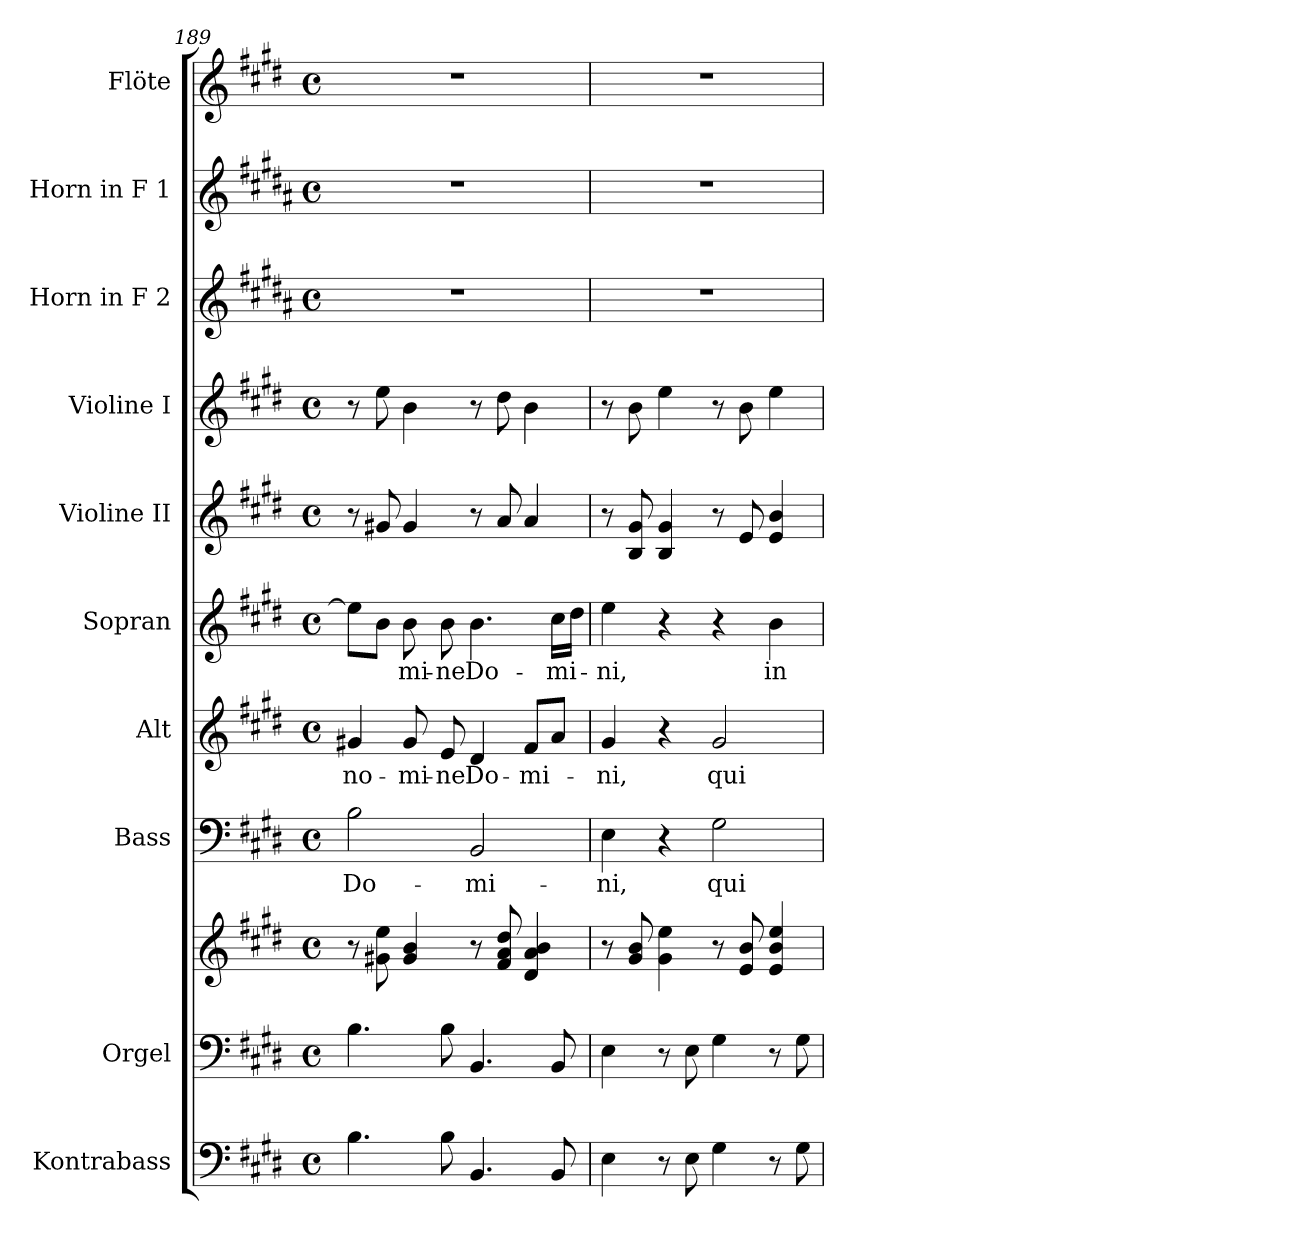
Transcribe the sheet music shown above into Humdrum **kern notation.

**kern	**kern	**kern	**kern	**text	**kern	**text	**kern	**text	**kern	**kern	**kern	**kern	**kern
*part10	*part9	*part9	*part8	*part8	*part7	*part7	*part6	*part6	*part5	*part4	*part3	*part2	*part1
*staff11	*staff10	*staff9	*staff8	*staff8	*staff7	*staff7	*staff6	*staff6	*staff5	*staff4	*staff3	*staff2	*staff1
*I"Kontrabass	*I"Orgel	*	*I"Bass	*	*I"Alt	*	*I"Sopran	*	*I"Violine II	*I"Violine I	*I"Horn in F 2	*I"Horn in F 1	*I"Flöte
*I'Kb.	*I'Org.	*	*I'B.	*	*I'A.	*	*I'S.	*	*I'Vl. II	*I'Vl. I	*	*	*I'Fl.
!!LO:PB:g=z
*clefF4	*clefF4	*clefG2	*clefF4	*	*clefG2	*	*clefG2	*	*clefG2	*clefG2	*clefG2	*clefG2	*clefG2
*ITrd7c12	*	*	*	*	*	*	*	*	*	*	*ITrd4c7	*ITrd4c7	*
*k[f#c#g#d#]	*k[f#c#g#d#]	*k[f#c#g#d#]	*k[f#c#g#d#]	*	*k[f#c#g#d#]	*	*k[f#c#g#d#]	*	*k[f#c#g#d#]	*k[f#c#g#d#]	*k[f#c#g#d#]	*k[f#c#g#d#]	*k[f#c#g#d#]
*E:	*E:	*E:	*E:	*	*E:	*	*E:	*	*E:	*E:	*E:	*E:	*E:
*M4/4	*M4/4	*M4/4	*M4/4	*	*M4/4	*	*M4/4	*	*M4/4	*M4/4	*M4/4	*M4/4	*M4/4
*met(c)	*met(c)	*met(c)	*met(c)	*	*met(c)	*	*met(c)	*	*met(c)	*met(c)	*met(c)	*met(c)	*met(c)
=189	=189	=189	=189	=189	=189	=189	=189	=189	=189	=189	=189	=189	=189
!	!	!	!	!LO:LY:b	!	!LO:LY:b	!	!	!	!	!	!	!
4.BB\	4.B\	8r	2B\	Do-	4g#X/	no-	8ee\L]	.	8r	8r	1r	1r	1r
.	.	8g#X\ 8ee\	.	.	.	.	8b\J	.	8g#X/	8ee\	.	.	.
!	!	!	!	!	!	!LO:LY:b	!	!LO:LY:b	!	!	!	!	!
.	.	4g#/ 4b/	.	.	8g#/	-mi-	8b\	-mi-	4g#/	4b\	.	.	.
!	!	!	!	!	!	!LO:LY:b	!	!LO:LY:b	!	!	!	!	!
8BB\	8B\	.	.	.	8e/	-ne	8b\	-ne	.	.	.	.	.
!	!	!	!	!LO:LY:b	!	!LO:LY:b	!	!LO:LY:b	!	!	!	!	!
4.BBB/	4.BB/	8r	2BB/	-mi-	4d#/	Do-	4.b\	Do-	8r	8r	.	.	.
.	.	8f#/ 8a/ 8dd#/	.	.	.	.	.	.	8a/	8dd#\	.	.	.
!	!	!	!	!	!	!LO:LY:b	!	!	!	!	!	!	!
.	.	4d#/ 4a/ 4b/	.	.	8f#/L	-mi-	.	.	4a/	4b\	.	.	.
!	!	!	!	!	!	!	!	!LO:LY:b	!	!	!	!	!
8BBB/	8BB/	.	.	.	8a/J	.	16cc#\LL	-mi-	.	.	.	.	.
.	.	.	.	.	.	.	16dd#\JJ	.	.	.	.	.	.
=190	=190	=190	=190	=190	=190	=190	=190	=190	=190	=190	=190	=190	=190
!	!	!	!	!LO:LY:b	!	!LO:LY:b	!	!LO:LY:b	!	!	!	!	!
4EE\	4E\	8r	4E\	-ni,	4g#/	-ni,	4ee\	-ni,	8r	8r	1r	1r	1r
.	.	8g#/ 8b/	.	.	.	.	.	.	8B/ 8g#/	8b\	.	.	.
8r	8r	4g#\ 4ee\	4r	.	4r	.	4r	.	4B/ 4g#/	4ee\	.	.	.
8EE\	8E\	.	.	.	.	.	.	.	.	.	.	.	.
!	!	!	!	!LO:LY:b	!	!LO:LY:b	!	!	!	!	!	!	!
4GG#\	4G#\	8r	2G#\	qui	2g#/	qui	4r	.	8r	8r	.	.	.
.	.	8e/ 8b/	.	.	.	.	.	.	8e/	8b\	.	.	.
!	!	!	!	!	!	!	!	!LO:LY:b	!	!	!	!	!
8r	8r	4e/ 4b/ 4ee/	.	.	.	.	4b\	in	4e/ 4b/	4ee\	.	.	.
8GG#\	8G#\	.	.	.	.	.	.	.	.	.	.	.	.
=	=	=	=	=	=	=	=	=	=	=	=	=	=
*-	*-	*-	*-	*-	*-	*-	*-	*-	*-	*-	*-	*-	*-
